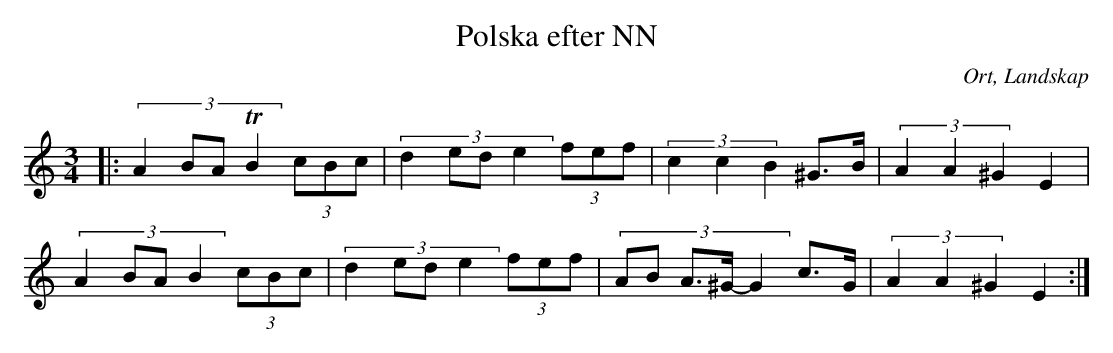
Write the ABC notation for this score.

X:1
T:Polska efter NN
O:Ort, Landskap
M:3/4
L:1/8
K:C
|: (3:2:4 A2 BA TB2 (3cBc| (3:2:4 d2 ed e2 (3fef|(3:2:3 c2 c2 B2 ^G>B|(3:2:3 A2 A2 ^G2 E2|
(3:2:4 A2 BA B2 (3cBc| (3:2:4 d2 ed e2 (3fef|(3:2:5 AB A>^G-G2 c>G|(3:2:3 A2 A2 ^G2 E2:|
